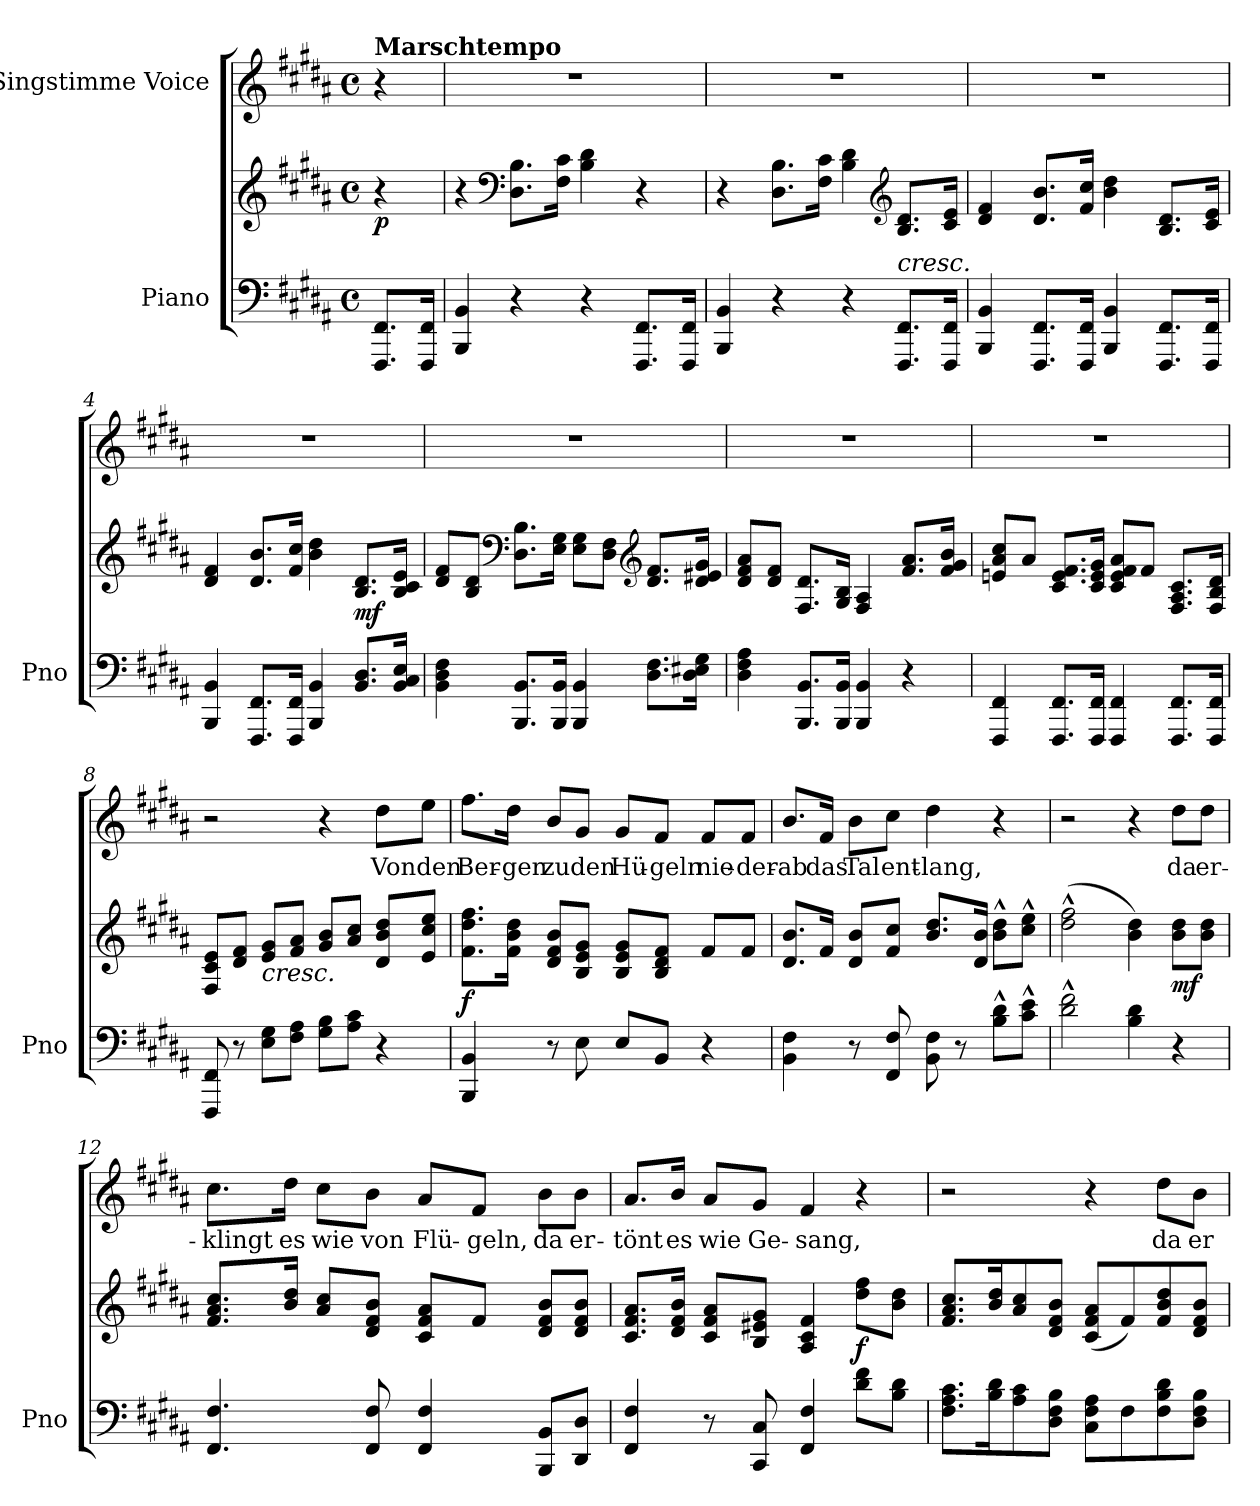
**kern	**kern	**dynam	**kern	**text
*part2	*part2	*part2	*part1	*part1
*staff3	*staff2	*staff2/3	*staff1	*staff1
*I"Piano	*	*	*I"Singstimme Voice	*
*I'Pno	*	*	*	*
*clefF4	*clefG2	*	*clefG2	*
*k[f#c#g#d#a#]	*k[f#c#g#d#a#]	*	*k[f#c#g#d#a#]	*
*M4/4	*M4/4	*	*M4/4	*
*met(c)	*met(c)	*	*met(c)	*
=	=	=	=	=
!	!	!	!LO:TX:a:B:t=Marschtempo	!
!	!	!LO:DY:b	!	!
8.FFF#/ 8.FF#/L	4r	p	4r	.
16FFF#/ 16FF#/Jk	.	.	.	.
=1	=1	=1	=1	=1
4BBB/ 4BB/	4r	.	1r	.
*	*clefF4	*	*	*
4r	8.D#\ 8.B\L	.	.	.
.	16F#\ 16c#\Jk	.	.	.
4r	4B\ 4d#\	.	.	.
8.FFF#/ 8.FF#/L	4r	.	.	.
16FFF#/ 16FF#/Jk	.	.	.	.
=2	=2	=2	=2	=2
4BBB/ 4BB/	4r	.	1r	.
4r	8.D#\ 8.B\L	.	.	.
.	16F#\ 16c#\Jk	.	.	.
4r	4B\ 4d#\	.	.	.
*	*clefG2	*	*	*
!LO:TX:a:i:t=cresc.	!	!	!	!
8.FFF#/ 8.FF#/L	8.B/ 8.d#/L	.	.	.
16FFF#/ 16FF#/Jk	16c#/ 16e/Jk	.	.	.
=3	=3	=3	=3	=3
4BBB/ 4BB/	4d#/ 4f#/	.	1r	.
8.FFF#/ 8.FF#/L	8.d#/ 8.b/L	.	.	.
16FFF#/ 16FF#/Jk	16f#/ 16cc#/Jk	.	.	.
4BBB/ 4BB/	4b\ 4dd#\	.	.	.
8.FFF#/ 8.FF#/L	8.B/ 8.d#/L	.	.	.
16FFF#/ 16FF#/Jk	16c#/ 16e/Jk	.	.	.
!!LO:LB:g=z
=4	=4	=4	=4	=4
4BBB/ 4BB/	4d#/ 4f#/	.	1r	.
8.FFF#/ 8.FF#/L	8.d#/ 8.b/L	.	.	.
16FFF#/ 16FF#/Jk	16f#/ 16cc#/Jk	.	.	.
4BBB/ 4BB/	4b\ 4dd#\	.	.	.
!	!	!LO:DY:b	!	!
8.BB/ 8.D#/L	8.B/ 8.d#/L	mf	.	.
16BB/ 16C#/ 16E/Jk	16B/ 16c#/ 16e/Jk	.	.	.
=5	=5	=5	=5	=5
4BB\ 4D#\ 4F#\	8d#/ 8f#/L	.	1r	.
.	8B/ 8d#/J	.	.	.
*	*clefF4	*	*	*
8.BBB/ 8.BB/L	8.D#\ 8.B\L	.	.	.
16BBB/ 16BB/Jk	16E\ 16G#\Jk	.	.	.
4BBB/ 4BB/	8E\ 8G#\L	.	.	.
.	8D#\ 8F#\J	.	.	.
*	*clefG2	*	*	*
8.D#\ 8.F#\L	8.d#/ 8.f#/L	.	.	.
16D#\ 16E#X\ 16G#\Jk	16d#/ 16e#X/ 16g#/Jk	.	.	.
=6	=6	=6	=6	=6
4D#\ 4F#\ 4A#\	8d#/ 8f#/ 8a#/L	.	1r	.
.	8d#/ 8f#/J	.	.	.
8.BBB/ 8.BB/L	8.F#/ 8.d#/L	.	.	.
16BBB/ 16BB/Jk	16G#/ 16B/Jk	.	.	.
!	!	!LO:DY:b	!	!
!	!	!LO:DY:n=1:b	!	!
4BBB/ 4BB/	4F#/ 4A#/	other-dynamics f	.	.
4r	8.f#/ 8.a#/L	.	.	.
.	16f#/ 16g#/ 16b/Jk	.	.	.
!!LO:LB:g=z
=7	=7	=7	=7	=7
4FFF#/ 4FF#/	8en/ 8a#/ 8cc#/L	.	1r	.
.	8a#/J	.	.	.
8.FFF#/ 8.FF#/L	8.c#/ 8.e/ 8.f#/L	.	.	.
16FFF#/ 16FF#/Jk	16c#/ 16e/ 16g#/Jk	.	.	.
4FFF#/ 4FF#/	8c#/ 8e/ 8f#/ 8a#/L	.	.	.
.	8f#/J	.	.	.
8.FFF#/ 8.FF#/L	8.F#/ 8.A#/ 8.c#/L	.	.	.
16FFF#/ 16FF#/Jk	16F#/ 16B/ 16d#/Jk	.	.	.
!!LO:LB:g=z
=8	=8	=8	=8	=8
8FFF#/ 8FF#/	8F#/ 8c#/ 8e/L	.	2r	.
8r	8d#/ 8f#/J	.	.	.
!	!LO:TX:b:i:t=cresc.	!	!	!
8E\ 8G#\L	8e/ 8g#/L	.	.	.
8F#\ 8A#\J	8f#/ 8a#/J	.	.	.
8G#\ 8B\L	8g#/ 8b/L	.	4r	.
8A#\ 8c#\J	8a#/ 8cc#/J	.	.	.
!	!	!	!	!LO:LY:b
4r	8d#/ 8b/ 8dd#/L	.	8dd#\L	Von
!	!	!	!	!LO:LY:b
.	8e/ 8cc#/ 8ee/J	.	8ee\J	den
=9	=9	=9	=9	=9
!	!	!LO:DY:b	!	!LO:LY:b
4BBB/ 4BB/	8.f#\ 8.dd#\ 8.ff#\L	f	8.ff#\L	Ber-
!	!	!	!	!LO:LY:b
.	16f#\ 16b\ 16dd#\Jk	.	16dd#\Jk	-gen
!	!	!	!	!LO:LY:b
8r	8d#/ 8f#/ 8b/L	.	8b/L	zu
!	!	!	!	!LO:LY:b
8E\	8B/ 8e/ 8g#/J	.	8g#/J	den
!	!	!	!	!LO:LY:b
8E/L	8B/ 8e/ 8g#/L	.	8g#/L	Hü-
!	!	!	!	!LO:LY:b
8BB/J	8B/ 8d#/ 8f#/J	.	8f#/J	-geln
!	!	!	!	!LO:LY:b
4r	8f#/L	.	8f#/L	nie-
!	!	!	!	!LO:LY:b
.	8f#/J	.	8f#/J	-der-
=10	=10	=10	=10	=10
!	!	!	!	!LO:LY:b
4BB\ 4F#\	8.d#/ 8.b/L	.	8.b/L	-ab
!	!	!	!	!LO:LY:b
.	16f#/Jk	.	16f#/Jk	das
!	!	!	!	!LO:LY:b
8r	8d#/ 8b/L	.	8b\L	Tal
!	!	!	!	!LO:LY:b
8FF#/ 8F#/	8f#/ 8cc#/J	.	8cc#\J	ent-
!	!	!	!	!LO:LY:b
8BB\ 8F#\	8.b/ 8.dd#/L	.	4dd#\	-lang,
8r	.	.	.	.
.	16d#/ 16b/Jk	.	.	.
8B\^^ 8d#\^^L	8b\^^ 8dd#\^^L	.	4r	.
8c#\^^ 8e\^^J	8cc#\^^ 8ee\^^J	.	.	.
!!LO:PB:g=z
=11	=11	=11	=11	=11
2d#\^^ 2f#\^^	(2dd#\^^ 2ff#\^^	.	2r	.
4B\ 4d#\	4b\ 4dd#\)	.	4r	.
!	!	!LO:DY:b	!	!LO:LY:b
4r	8b\ 8dd#\L	mf	8dd#\L	da
!	!	!	!	!LO:LY:b
.	8b\ 8dd#\J	.	8dd#\J	er-
=12	=12	=12	=12	=12
!	!	!	!	!LO:LY:b
4.FF#/ 4.F#/	8.f#/ 8.a#/ 8.cc#/L	.	8.cc#\L	-klingt
!	!	!	!	!LO:LY:b
.	16b/ 16dd#/Jk	.	16dd#\Jk	es
!	!	!	!	!LO:LY:b
.	8a#/ 8cc#/L	.	8cc#\L	wie
!	!	!	!	!LO:LY:b
8FF#/ 8F#/	8d#/ 8f#/ 8b/J	.	8b\J	von
!	!	!	!	!LO:LY:b
4FF#/ 4F#/	8c#/ 8f#/ 8a#/L	.	8a#/L	Flü-
!	!	!	!	!LO:LY:b
.	8f#/J	.	8f#/J	-geln,
!	!	!	!	!LO:LY:b
8BBB/ 8BB/L	8d#/ 8f#/ 8b/L	.	8b\L	da
!	!	!	!	!LO:LY:b
8DD#/ 8D#/J	8d#/ 8f#/ 8b/J	.	8b\J	er-
=13	=13	=13	=13	=13
!	!	!	!	!LO:LY:b
4FF#/ 4F#/	8.c#/ 8.f#/ 8.a#/L	.	8.a#/L	-tönt
!	!	!	!	!LO:LY:b
.	16d#/ 16f#/ 16b/Jk	.	16b/Jk	es
!	!	!	!	!LO:LY:b
8r	8c#/ 8f#/ 8a#/L	.	8a#/L	wie
!	!	!	!	!LO:LY:b
8CC#/ 8C#/	8B/ 8e#X/ 8g#/J	.	8g#/J	Ge-
!	!	!	!	!LO:LY:b
4FF#/ 4F#/	4A#/ 4c#/ 4f#/	.	4f#/	-sang,
!	!	!LO:DY:b	!	!
8d#\ 8f#\L	8dd#\ 8ff#\L	f	4r	.
8B\ 8d#\J	8b\ 8dd#\J	.	.	.
!!LO:PB:g=z
=14	=14	=14	=14	=14
8.F#\ 8.A#\ 8.c#\L	8.f#/ 8.a#/ 8.cc#/L	.	2r	.
16B\ 16d#\K	16b/ 16dd#/K	.	.	.
8A#\ 8c#\	8a#/ 8cc#/	.	.	.
8D#\ 8F#\ 8B\J	8d#/ 8f#/ 8b/J	.	.	.
8C#\ 8F#\ 8A#\L	(8c#/ 8f#/ 8a#/L	.	4r	.
8F#\	8f#/)	.	.	.
!	!	!	!	!LO:LY:b
8F#\ 8B\ 8d#\	8f#/ 8b/ 8dd#/	.	8dd#\L	da
!	!	!	!	!LO:LY:b
8D#\ 8F#\ 8B\J	8d#/ 8f#/ 8b/J	.	8b\J	er-
=	=	=	=	=
*-	*-	*-	*-	*-
